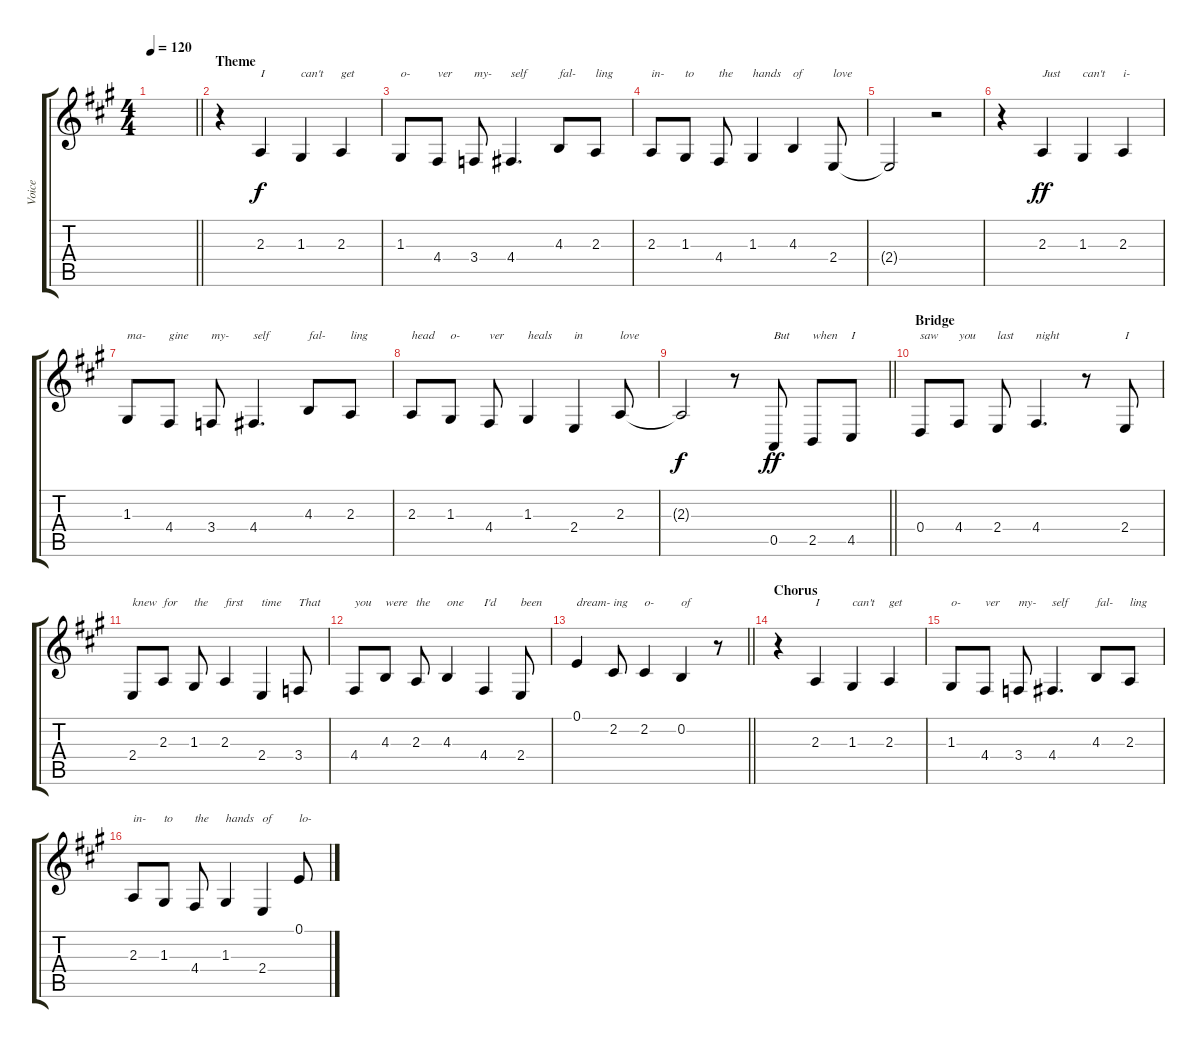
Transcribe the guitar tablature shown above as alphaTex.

\track ("Voice" "Voice") {instrument clarinet}
\staff {score tabs}
\tuning (E4 B3 G3 D3 A2 E2) {hide}
\ts (4 4)
\tempo 120
\clef g2
\barLineRight lightlight
\ks a
|
\section ("" "Theme")
r.4 2.3.4{txt "I"} 1.3.4{txt "can't"} 2.3.4{txt "get"} |
1.3.8{txt "o-"} 4.4.8{txt "ver"} 3.4.8{txt "my-"} 4.4.4{d txt "self"} 4.3.8{txt "fal-"} 2.3.8{txt "ling"} |
2.3.8{txt "in-"} 1.3.8{txt "to"} 4.4.8{txt "the"} 1.3.4{txt "hands"} 4.3.4{txt "of"} 2.4.8{txt "love"} |
2.4{t}.2{dy f} r.2 |
r.4 2.3.4{txt "Just" dy ff} 1.3.4{txt "can't"} 2.3.4{txt "i-"} |
1.3.8{txt "ma-"} 4.4.8{txt "gine"} 3.4.8{txt "my-"} 4.4.4{d txt "self"} 4.3.8{txt "fal-"} 2.3.8{txt "ling"} |
2.3.8{txt "head"} 1.3.8{txt "o-"} 4.4.8{txt "ver"} 1.3.4{txt "heals"} 2.4.4{txt "in"} 2.3.8{txt "love"} |
\barLineRight lightlight
2.3{t}.2{dy f} r.8 0.5.8{txt "But" dy ff} 2.5.8{txt "when"} 4.5.8{txt "I"} |
\section ("" "Bridge")
0.4.8{txt "saw"} 4.4.8{txt "you"} 2.4.8{txt "last"} 4.4.4{d txt "night"} r.8 2.4.8{txt "I"} |
2.4.8{txt "knew"} 2.3.8{txt "for"} 1.3.8{txt "the"} 2.3.4{txt "first"} 2.4.4{txt "time"} 3.4.8{txt "That"} |
4.4.8{txt "you"} 4.3.8{txt "were"} 2.3.8{txt "the"} 4.3.4{txt "one"} 4.4.4{txt "I'd"} 2.4.8{txt "been"} |
\barLineRight lightlight
0.1.4{txt "dream-"} 2.2.8{txt "ing"} 2.2.4{txt "o-"} 0.2.4{txt "of"} r.8 |
\section ("" "Chorus")
r.4 2.3.4{txt "I"} 1.3.4{txt "can't"} 2.3.4{txt "get"} |
1.3.8{txt "o-"} 4.4.8{txt "ver"} 3.4.8{txt "my-"} 4.4.4{d txt "self"} 4.3.8{txt "fal-"} 2.3.8{txt "ling"} |
2.3.8{txt "in-"} 1.3.8{txt "to"} 4.4.8{txt "the"} 1.3.4{txt "hands"} 2.4.4{txt "of"} 0.1.8{txt "lo-"}
